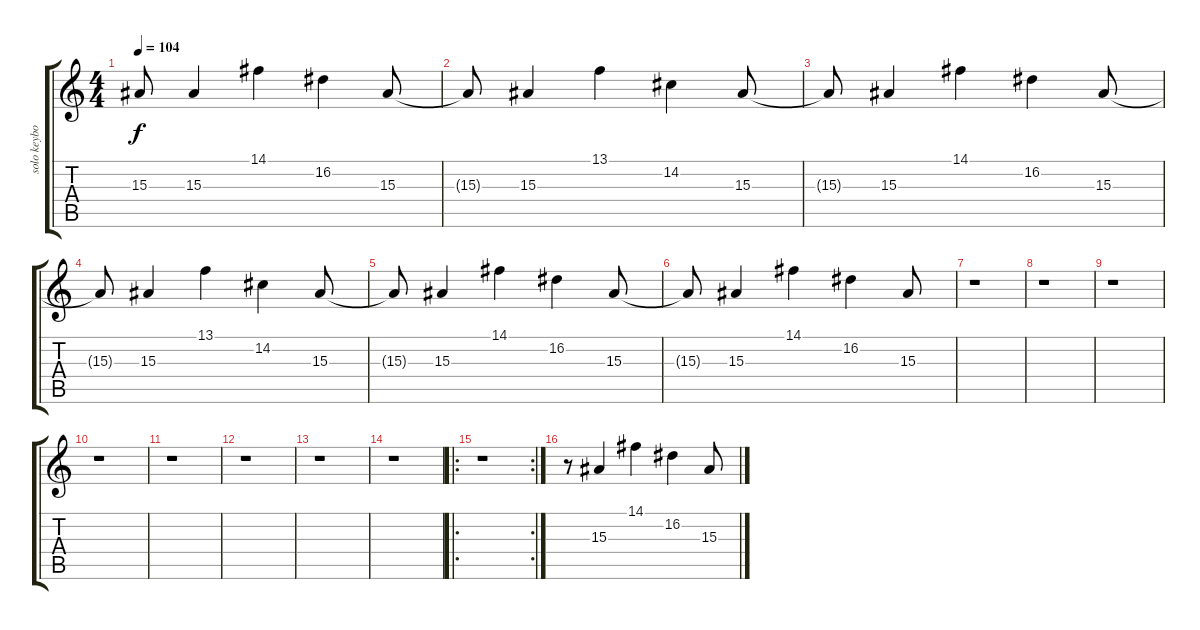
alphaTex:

\track ("solo keyboard" "solo keybo") {instrument electricpiano1}
\staff {score tabs}
\tuning (E4 B3 G3 D3 A2 E2) {hide}
\ts (4 4)
\tempo 104
\clef g2
\ks c
15.3{t}.8{dy f} 15.3.4 14.1.4 16.2.4 15.3.8 |
15.3{t}.8 15.3.4 13.1.4 14.2.4 15.3.8 |
15.3{t}.8 15.3.4 14.1.4 16.2.4 15.3.8 |
15.3{t}.8 15.3.4 13.1.4 14.2.4 15.3.8 |
15.3{t}.8 15.3.4 14.1.4 16.2.4 15.3.8 |
15.3{t}.8 15.3.4 14.1.4 16.2.4 15.3.8 |
r.1 |
r.1 |
r.1 |
r.1 |
r.1 |
r.1 |
r.1 |
r.1 |
\ro
\rc 2
r.1 |
r.8 15.3.4 14.1.4 16.2.4 15.3.8
